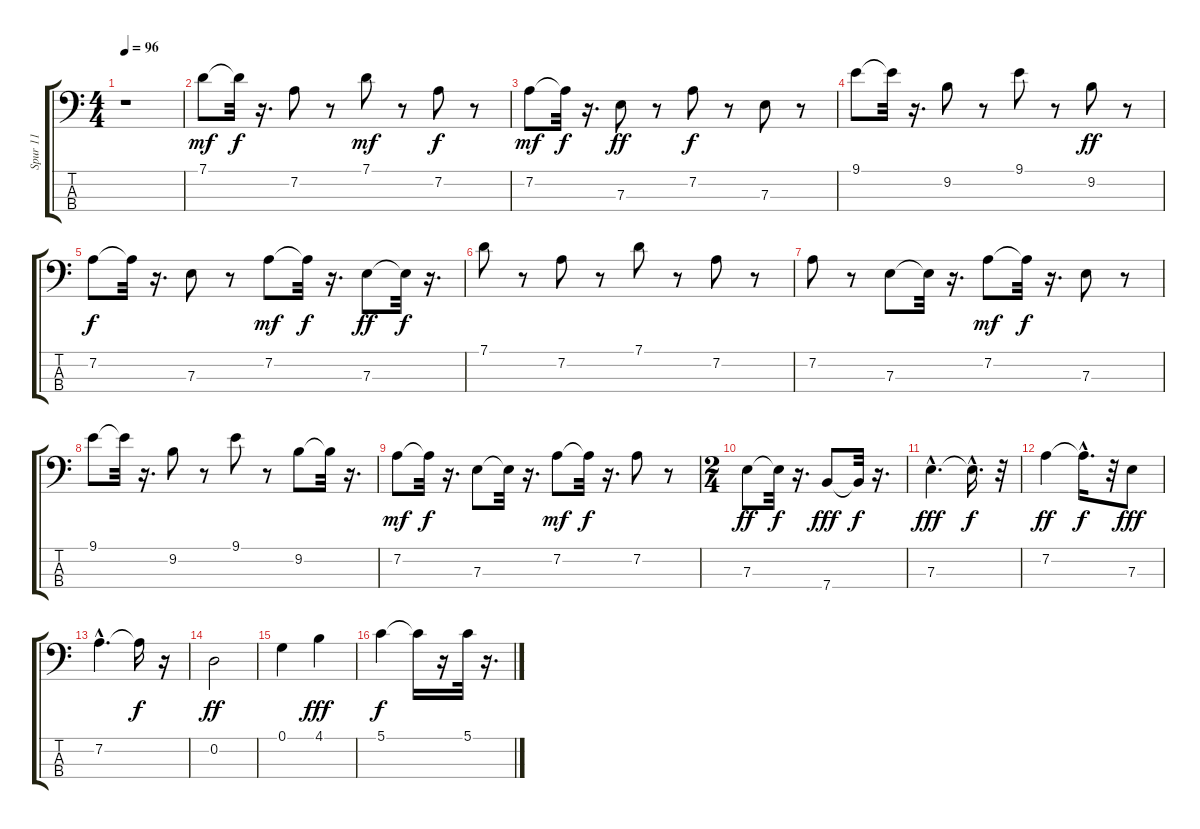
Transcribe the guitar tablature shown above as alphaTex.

\track ("Spur 11" "Spur 11") {instrument acousticbass}
\staff {score tabs}
\tuning (G2 D2 A1 E1) {hide}
\ts (4 4)
\tempo 96
\clef f4
\ks c
r.1{dy mf instrument acousticbass} |
7.1.8 7.1{t}.32{dy f} r.16{d} 7.2.8 r.8 7.1.8{dy mf} r.8 7.2.8{dy f} r.8 |
7.2.8{dy mf} 7.2{t}.32{dy f} r.16{d} 7.3.8{dy ff} r.8 7.2.8{dy f} r.8 7.3.8 r.8 |
9.1.8 9.1{t}.32 r.16{d} 9.2.8 r.8 9.1.8 r.8 9.2.8{dy ff} r.8 |
7.2.8{dy f} 7.2{t}.32 r.16{d} 7.3.8 r.8 7.2.8{dy mf} 7.2{t}.32{dy f} r.16{d} 7.3.8{dy ff} 7.3{t}.32{dy f} r.16{d} |
7.1.8 r.8 7.2.8 r.8 7.1.8 r.8 7.2.8 r.8 |
7.2.8 r.8 7.3.8 7.3{t}.32 r.16{d} 7.2.8{dy mf} 7.2{t}.32{dy f} r.16{d} 7.3.8 r.8 |
9.1.8 9.1{t}.32 r.16{d} 9.2.8 r.8 9.1.8 r.8 9.2.8 9.2{t}.32 r.16{d} |
7.2.8{dy mf} 7.2{t}.32{dy f} r.16{d} 7.3.8 7.3{t}.32 r.16{d} 7.2.8{dy mf} 7.2{t}.32{dy f} r.16{d} 7.2.8 r.8 |
\ts (2 4)
7.3.8{dy ff instrument acousticbass} 7.3{t}.32{dy f} r.16{d} 7.4.8{dy fff} 7.4{t}.32{dy f} r.16{d} |
7.3{hac}.4{d dy fff} 7.3{hac t}.16{d dy f} r.32 |
7.2.4{dy ff} 7.2{hac t}.16{d dy f} r.32 7.3.8{dy fff} |
7.2{hac}.4{d} 7.2{t}.16{dy f} r.16 |
0.2.2{dy ff} |
0.1.4 4.1.4{dy fff} |
5.1.4{dy f instrument acousticbass} 5.1{t}.16 r.16 5.1.32 r.16{d}
